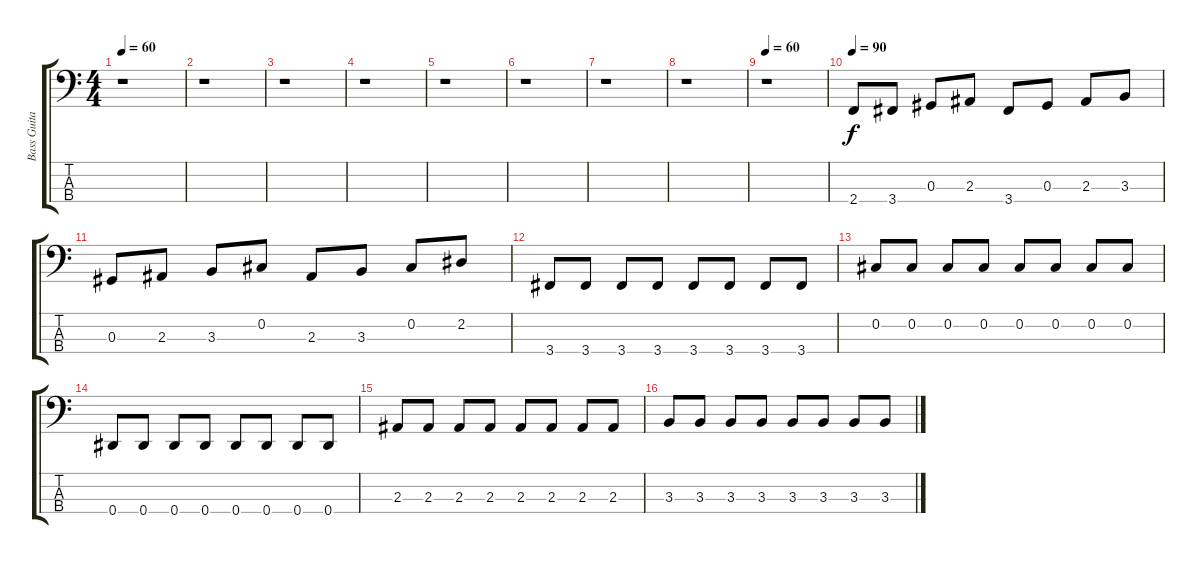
\track ("Bass Guitar" "Bass Guita") {instrument electricbassfinger}
\staff {score tabs}
\tuning (Gb2 Db2 Ab1 Eb1) {hide}
\ts (4 4)
\tempo 60
\clef f4
\ks c
r.1{dy f} |
r.1 |
r.1 |
r.1 |
r.1 |
r.1 |
r.1 |
r.1 |
\tempo 60
r.1 |
\tempo 60
\tempo 90
2.4.8 3.4.8 0.3.8 2.3.8 3.4.8 0.3.8 2.3.8 3.3.8 |
0.3.8 2.3.8 3.3.8 0.2.8 2.3.8 3.3.8 0.2.8 2.2.8 |
3.4.8 3.4.8 3.4.8 3.4.8 3.4.8 3.4.8 3.4.8 3.4.8 |
0.2.8 0.2.8 0.2.8 0.2.8 0.2.8 0.2.8 0.2.8 0.2.8 |
0.4.8 0.4.8 0.4.8 0.4.8 0.4.8 0.4.8 0.4.8 0.4.8 |
2.3.8 2.3.8 2.3.8 2.3.8 2.3.8 2.3.8 2.3.8 2.3.8 |
3.3.8 3.3.8 3.3.8 3.3.8 3.3.8 3.3.8 3.3.8 3.3.8
